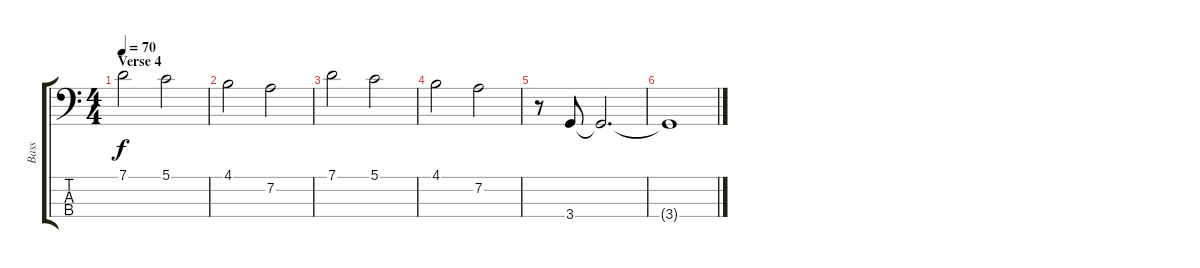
\track ("Bass" "Bass") {instrument electricbassfinger}
\staff {score tabs}
\tuning (G2 D2 A1 E1) {hide}
\ts (4 4)
\section ("" "Verse 4")
\tempo 70
\clef f4
\ks c
7.1{t}.2{dy f} 5.1.2 |
4.1.2 7.2.2 |
7.1.2 5.1.2 |
4.1.2 7.2.2 |
r.8 3.4.8 3.4{t}.2{d} |
3.4{t}.1
